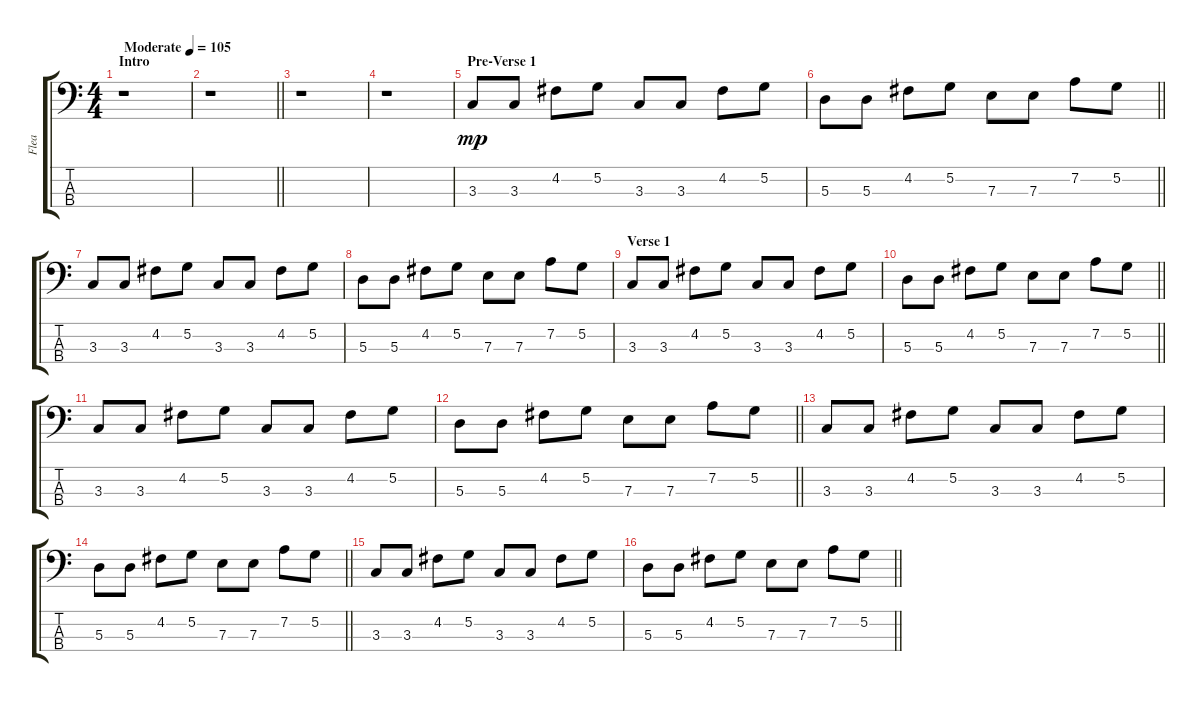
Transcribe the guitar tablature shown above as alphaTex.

\track ("Flea" "Flea") {instrument electricbassfinger}
\staff {score tabs}
\tuning (G2 D2 A1 E1) {hide}
\ts (4 4)
\section ("" "Intro")
\tempo (105 "Moderate")
\clef f4
\ks c
r.1{dy mp instrument electricbassfinger} |
\barLineRight lightlight
r.1 |
r.1 |
r.1 |
\section ("" "Pre-Verse 1")
3.3.8 3.3.8 4.2.8 5.2.8 3.3.8 3.3.8 4.2.8 5.2.8 |
\barLineRight lightlight
5.3.8 5.3.8 4.2.8 5.2.8 7.3.8 7.3.8 7.2.8 5.2.8 |
3.3.8 3.3.8 4.2.8 5.2.8 3.3.8 3.3.8 4.2.8 5.2.8 |
5.3.8 5.3.8 4.2.8 5.2.8 7.3.8 7.3.8 7.2.8 5.2.8 |
\section ("" "Verse 1")
3.3.8 3.3.8 4.2.8 5.2.8 3.3.8 3.3.8 4.2.8 5.2.8 |
\barLineRight lightlight
5.3.8 5.3.8 4.2.8 5.2.8 7.3.8 7.3.8 7.2.8 5.2.8 |
3.3.8 3.3.8 4.2.8 5.2.8 3.3.8 3.3.8 4.2.8 5.2.8 |
\barLineRight lightlight
5.3.8 5.3.8 4.2.8 5.2.8 7.3.8 7.3.8 7.2.8 5.2.8 |
3.3.8 3.3.8 4.2.8 5.2.8 3.3.8 3.3.8 4.2.8 5.2.8 |
\barLineRight lightlight
5.3.8 5.3.8 4.2.8 5.2.8 7.3.8 7.3.8 7.2.8 5.2.8 |
3.3.8 3.3.8 4.2.8 5.2.8 3.3.8 3.3.8 4.2.8 5.2.8 |
\barLineRight lightlight
5.3.8 5.3.8 4.2.8 5.2.8 7.3.8 7.3.8 7.2.8 5.2.8
